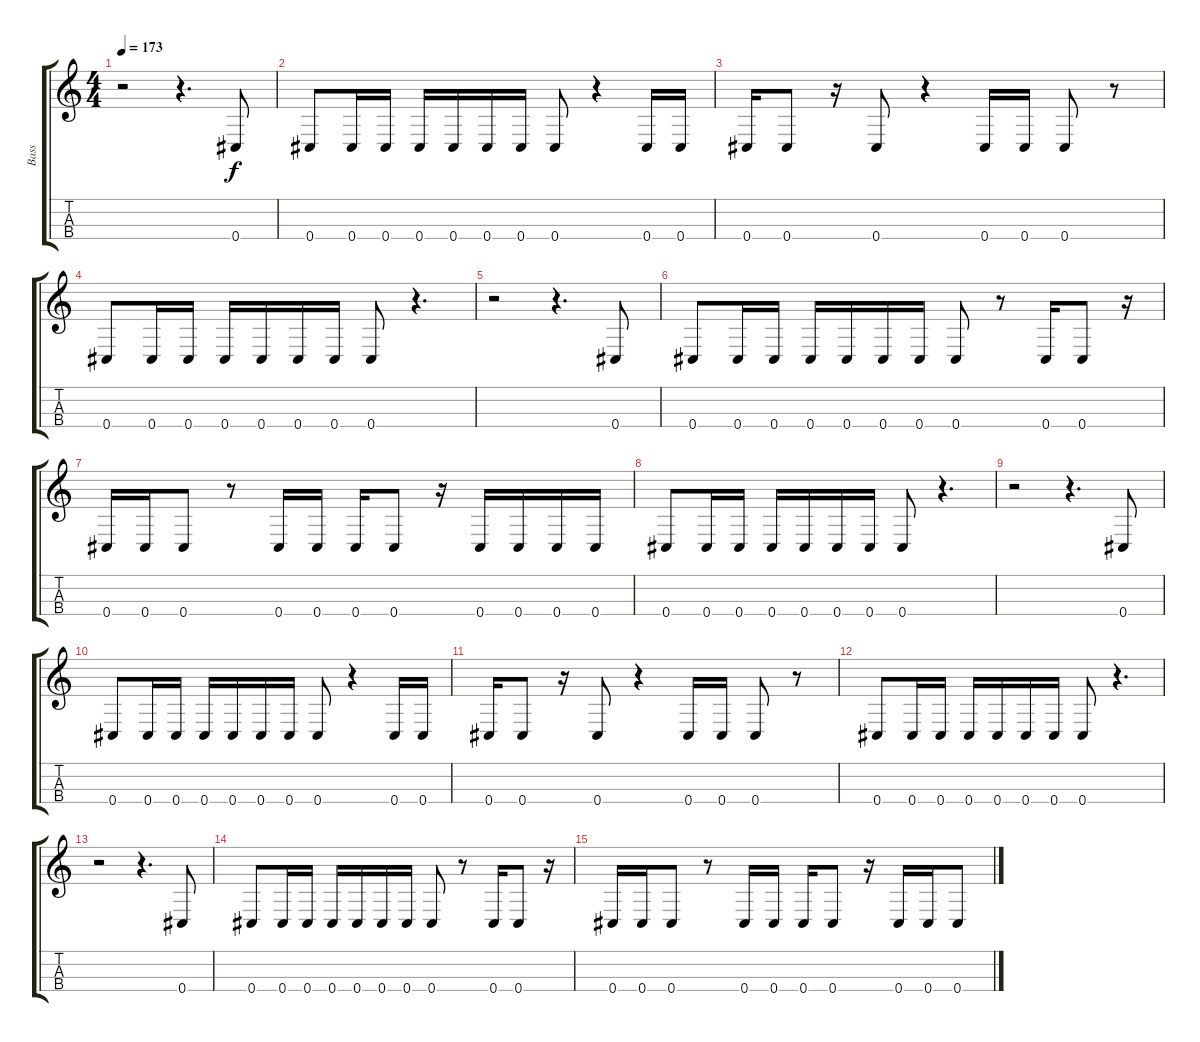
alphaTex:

\track ("Bass" "Bass") {instrument electricbasspick}
\staff {score tabs}
\tuning (E3 B2 Gb2 Db2) {hide}
\ts (4 4)
\tempo 173
\clef g2
\ks c
r.2{dy f} r.4{d} 0.4.8 |
0.4.8 0.4.16 0.4.16 0.4.16 0.4.16 0.4.16 0.4.16 0.4.8 r.4 0.4.16 0.4.16 |
0.4.16 0.4.8 r.16 0.4.8 r.4 0.4.16 0.4.16 0.4.8 r.8 |
0.4.8 0.4.16 0.4.16 0.4.16 0.4.16 0.4.16 0.4.16 0.4.8 r.4{d} |
r.2 r.4{d} 0.4.8 |
0.4.8 0.4.16 0.4.16 0.4.16 0.4.16 0.4.16 0.4.16 0.4.8 r.8 0.4.16 0.4.8 r.16 |
0.4.16 0.4.16 0.4.8 r.8 0.4.16 0.4.16 0.4.16 0.4.8 r.16 0.4.16 0.4.16 0.4.16 0.4.16 |
0.4.8 0.4.16 0.4.16 0.4.16 0.4.16 0.4.16 0.4.16 0.4.8 r.4{d} |
r.2 r.4{d} 0.4.8 |
0.4.8 0.4.16 0.4.16 0.4.16 0.4.16 0.4.16 0.4.16 0.4.8 r.4 0.4.16 0.4.16 |
0.4.16 0.4.8 r.16 0.4.8 r.4 0.4.16 0.4.16 0.4.8 r.8 |
0.4.8 0.4.16 0.4.16 0.4.16 0.4.16 0.4.16 0.4.16 0.4.8 r.4{d} |
r.2 r.4{d} 0.4.8 |
0.4.8 0.4.16 0.4.16 0.4.16 0.4.16 0.4.16 0.4.16 0.4.8 r.8 0.4.16 0.4.8 r.16 |
0.4.16 0.4.16 0.4.8 r.8 0.4.16 0.4.16 0.4.16 0.4.8 r.16 0.4.16 0.4.16 0.4.8
